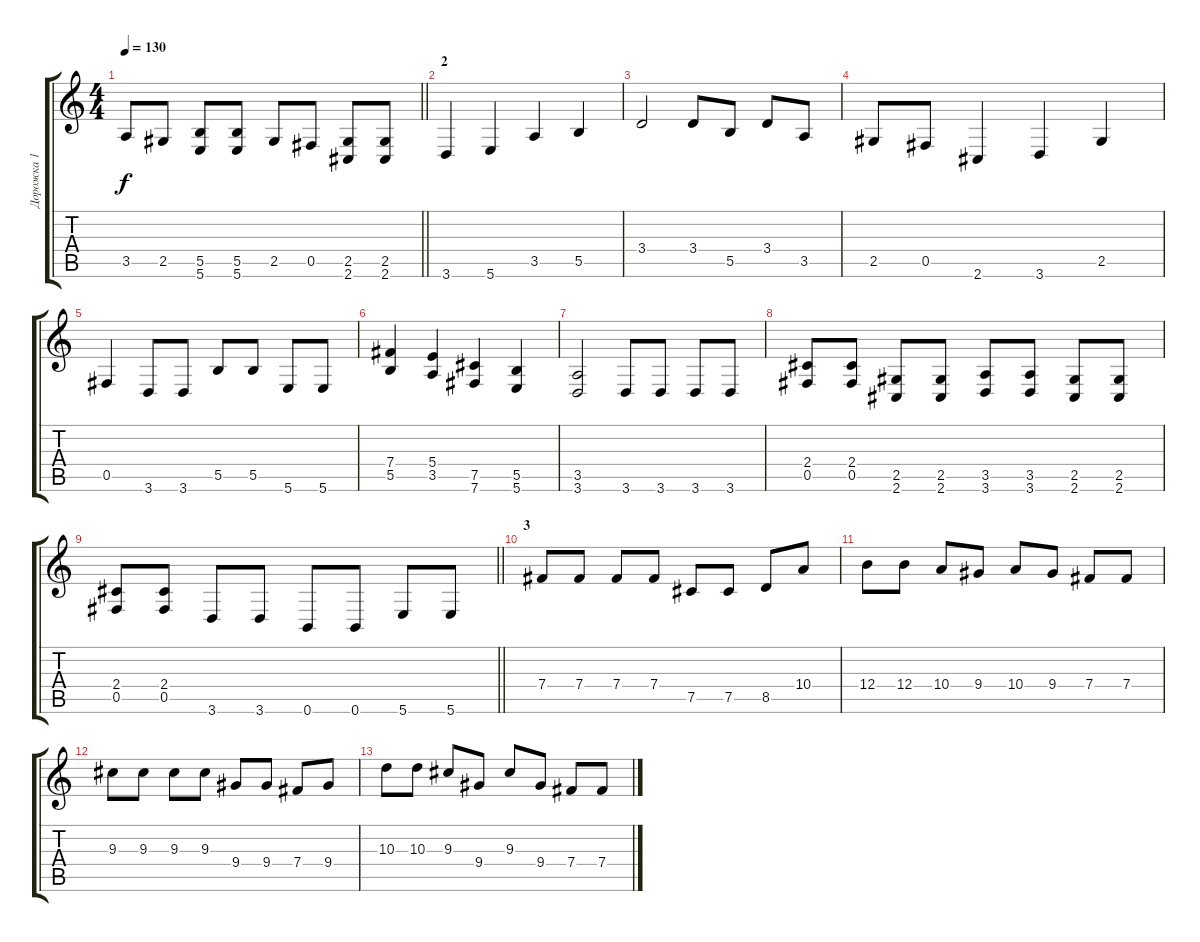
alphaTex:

\track ("Дорожка 1" "Дорожка 1") {instrument distortionguitar}
\staff {score tabs}
\tuning (Db4 Ab3 E3 B2 Gb2 B1) {hide}
\ts (4 4)
\tempo 130
\clef g2
\barLineRight lightlight
\ks c
3.5.8{dy f} 2.5.8 (5.5 5.6).8 (5.5 5.6).8 2.5.8 0.5.8 (2.5 2.6).8 (2.5 2.6).8 |
\section ("" "2")
3.6.4 5.6.4 3.5.4 5.5.4 |
3.4.2 3.4.8 5.5.8 3.4.8 3.5.8 |
2.5.8 0.5.8 2.6.4 3.6.4 2.5.4 |
0.5.4 3.6.8 3.6.8 5.5.8 5.5.8 5.6.8 5.6.8 |
(7.4 5.5).4 (5.4 3.5).4 (7.5 7.6).4 (5.5 5.6).4 |
(3.5 3.6).2 3.6.8 3.6.8 3.6.8 3.6.8 |
(2.4 0.5).8 (2.4 0.5).8 (2.5 2.6).8 (2.5 2.6).8 (3.5 3.6).8 (3.5 3.6).8 (2.5 2.6).8 (2.5 2.6).8 |
\barLineRight lightlight
(2.4 0.5).8 (2.4 0.5).8 3.6.8 3.6.8 0.6.8 0.6.8 5.6.8 5.6.8 |
\section ("" "3")
7.4.8 7.4.8 7.4.8 7.4.8 7.5.8 7.5.8 8.5.8 10.4.8 |
12.4.8 12.4.8 10.4.8 9.4.8 10.4.8 9.4.8 7.4.8 7.4.8 |
9.3.8 9.3.8 9.3.8 9.3.8 9.4.8 9.4.8 7.4.8 9.4.8 |
10.3.8 10.3.8 9.3.8 9.4.8 9.3.8 9.4.8 7.4.8 7.4.8
